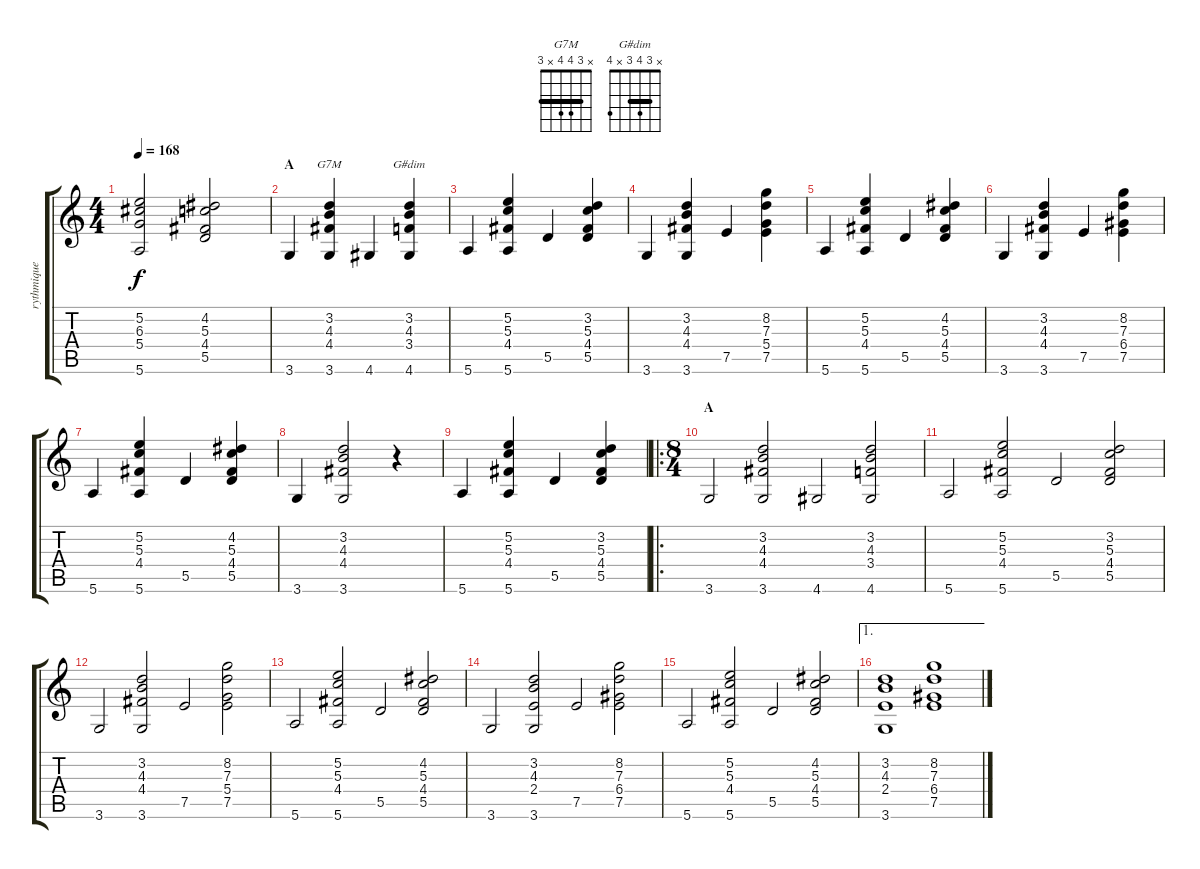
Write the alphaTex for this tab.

\track ("rythmique" "rythmique") {instrument acousticguitarnylon}
\staff {score tabs}
\tuning (E4 B3 G3 D3 A2 E2) {hide}
\chord ("G7M" x 3 4 4 x 3) {barre 3}
\chord ("G#dim" x 3 4 3 x 4) {barre 3}
\ts (4 4)
\tempo 168
\clef g2
\ks c
(5.2 6.3 5.4 5.6).2{dy f} (4.2 5.3 4.4 5.5).2 |
\section ("" "A")
3.6.4 (3.2 4.3 4.4 3.6).4{ch "G7M"} 4.6.4 (3.2 4.3 3.4 4.6).4{ch "G#dim"} |
5.6.4 (5.2 5.3 4.4 5.6).4 5.5.4 (3.2 5.3 4.4 5.5).4 |
3.6.4 (3.2 4.3 4.4 3.6).4 7.5.4 (8.2 7.3 5.4 7.5).4 |
5.6.4 (5.2 5.3 4.4 5.6).4 5.5.4 (4.2 5.3 4.4 5.5).4 |
3.6.4 (3.2 4.3 4.4 3.6).4 7.5.4 (8.2 7.3 6.4 7.5).4 |
5.6.4 (5.2 5.3 4.4 5.6).4 5.5.4 (4.2 5.3 4.4 5.5).4 |
3.6.4 (3.2 4.3 4.4 3.6).2 r.4 |
5.6.4 (5.2 5.3 4.4 5.6).4 5.5.4 (3.2 5.3 4.4 5.5).4 |
\ro
\ts (8 4)
\section ("" "A")
3.6.2 (3.2 4.3 4.4 3.6).2 4.6.2 (3.2 4.3 3.4 4.6).2 |
5.6.2 (5.2 5.3 4.4 5.6).2 5.5.2 (3.2 5.3 4.4 5.5).2 |
3.6.2 (3.2 4.3 4.4 3.6).2 7.5.2 (8.2 7.3 5.4 7.5).2 |
5.6.2 (5.2 5.3 4.4 5.6).2 5.5.2 (4.2 5.3 4.4 5.5).2 |
3.6.2 (3.2 4.3 2.4 3.6).2 7.5.2 (8.2 7.3 6.4 7.5).2 |
5.6.2 (5.2 5.3 4.4 5.6).2 5.5.2 (4.2 5.3 4.4 5.5).2 |
\ae 1
(3.2 4.3 2.4 3.6).1 (8.2 7.3 6.4 7.5).1
